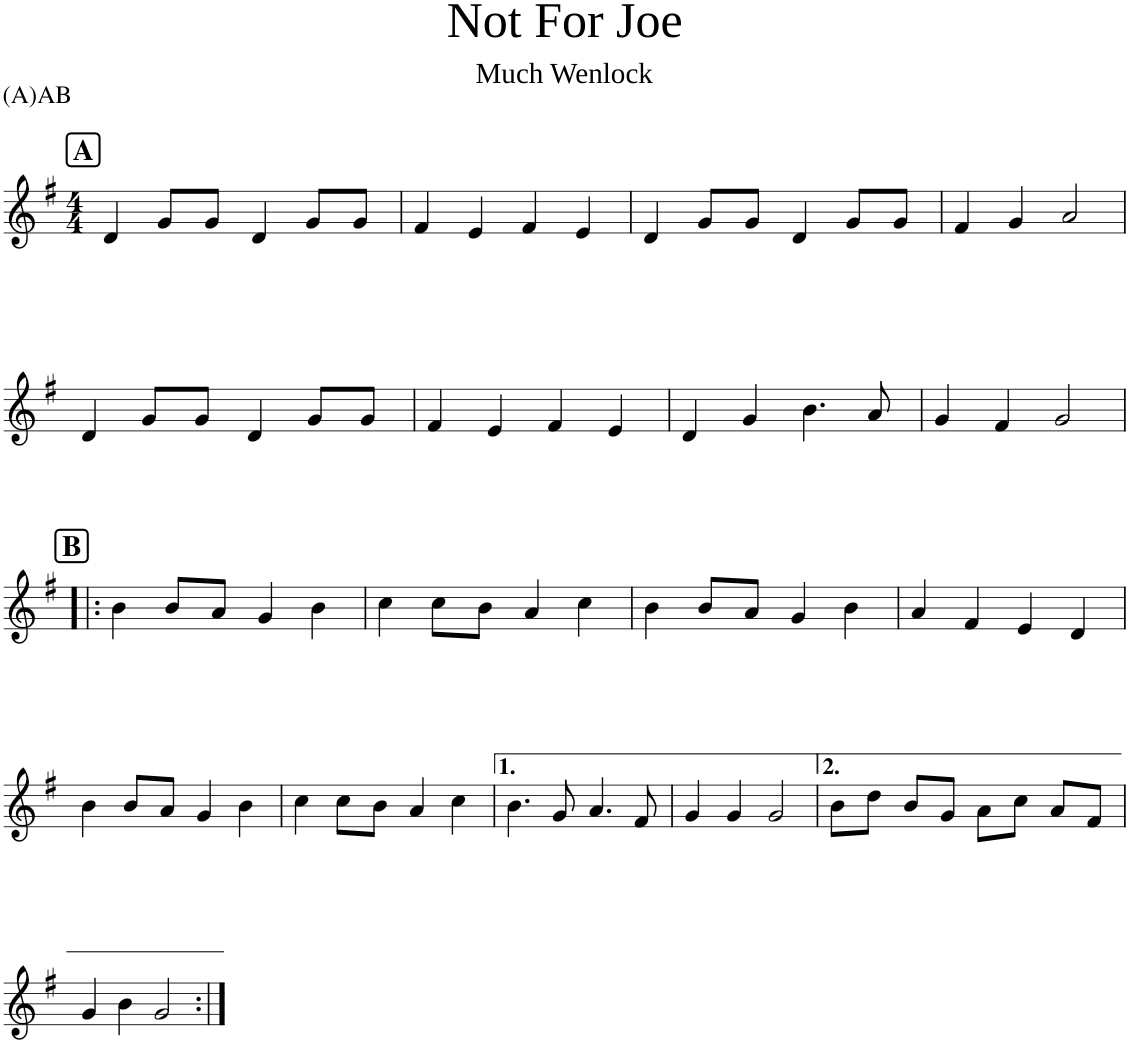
**kern
*part1
*staff1
*I"1
*clefG2
*k[f#]
*M4/4
!!LO:REH:place=s1:a:B:cj:fs=14:t=A
=1
4d/
8g/L
8g/J
4d/
8g/L
8g/J
=2
4f#/
4e/
4f#/
4e/
=3
4d/
8g/L
8g/J
4d/
8g/L
8g/J
=4
4f#/
4g/
2a/
!!LO:LB:g=z
=5
4d/
8g/L
8g/J
4d/
8g/L
8g/J
=6
4f#/
4e/
4f#/
4e/
=7
4d/
4g/
4.b\
8a/
=8
4g/
4f#/
2g/
!!LO:LB:g=z
!!LO:REH:place=s1:a:B:cj:fs=14:t=B
=9!|:
4b\
8b/L
8a/J
4g/
4b\
=10
4cc\
8cc\L
8b\J
4a/
4cc\
=11
4b\
8b/L
8a/J
4g/
4b\
=12
4a/
4f#/
4e/
4d/
!!LO:LB:g=z
=13
4b\
8b/L
8a/J
4g/
4b\
=14
4cc\
8cc\L
8b\J
4a/
4cc\
=15
4.b\
8g/
4.a/
8f#/
=16
4g/
4g/
2g/
=17
8b\L
8dd\J
8b/L
8g/J
8a\L
8cc\J
8a/L
8f#/J
!!LO:LB:g=z
=18
4g/
4b\
2g/
=:|!
*-
